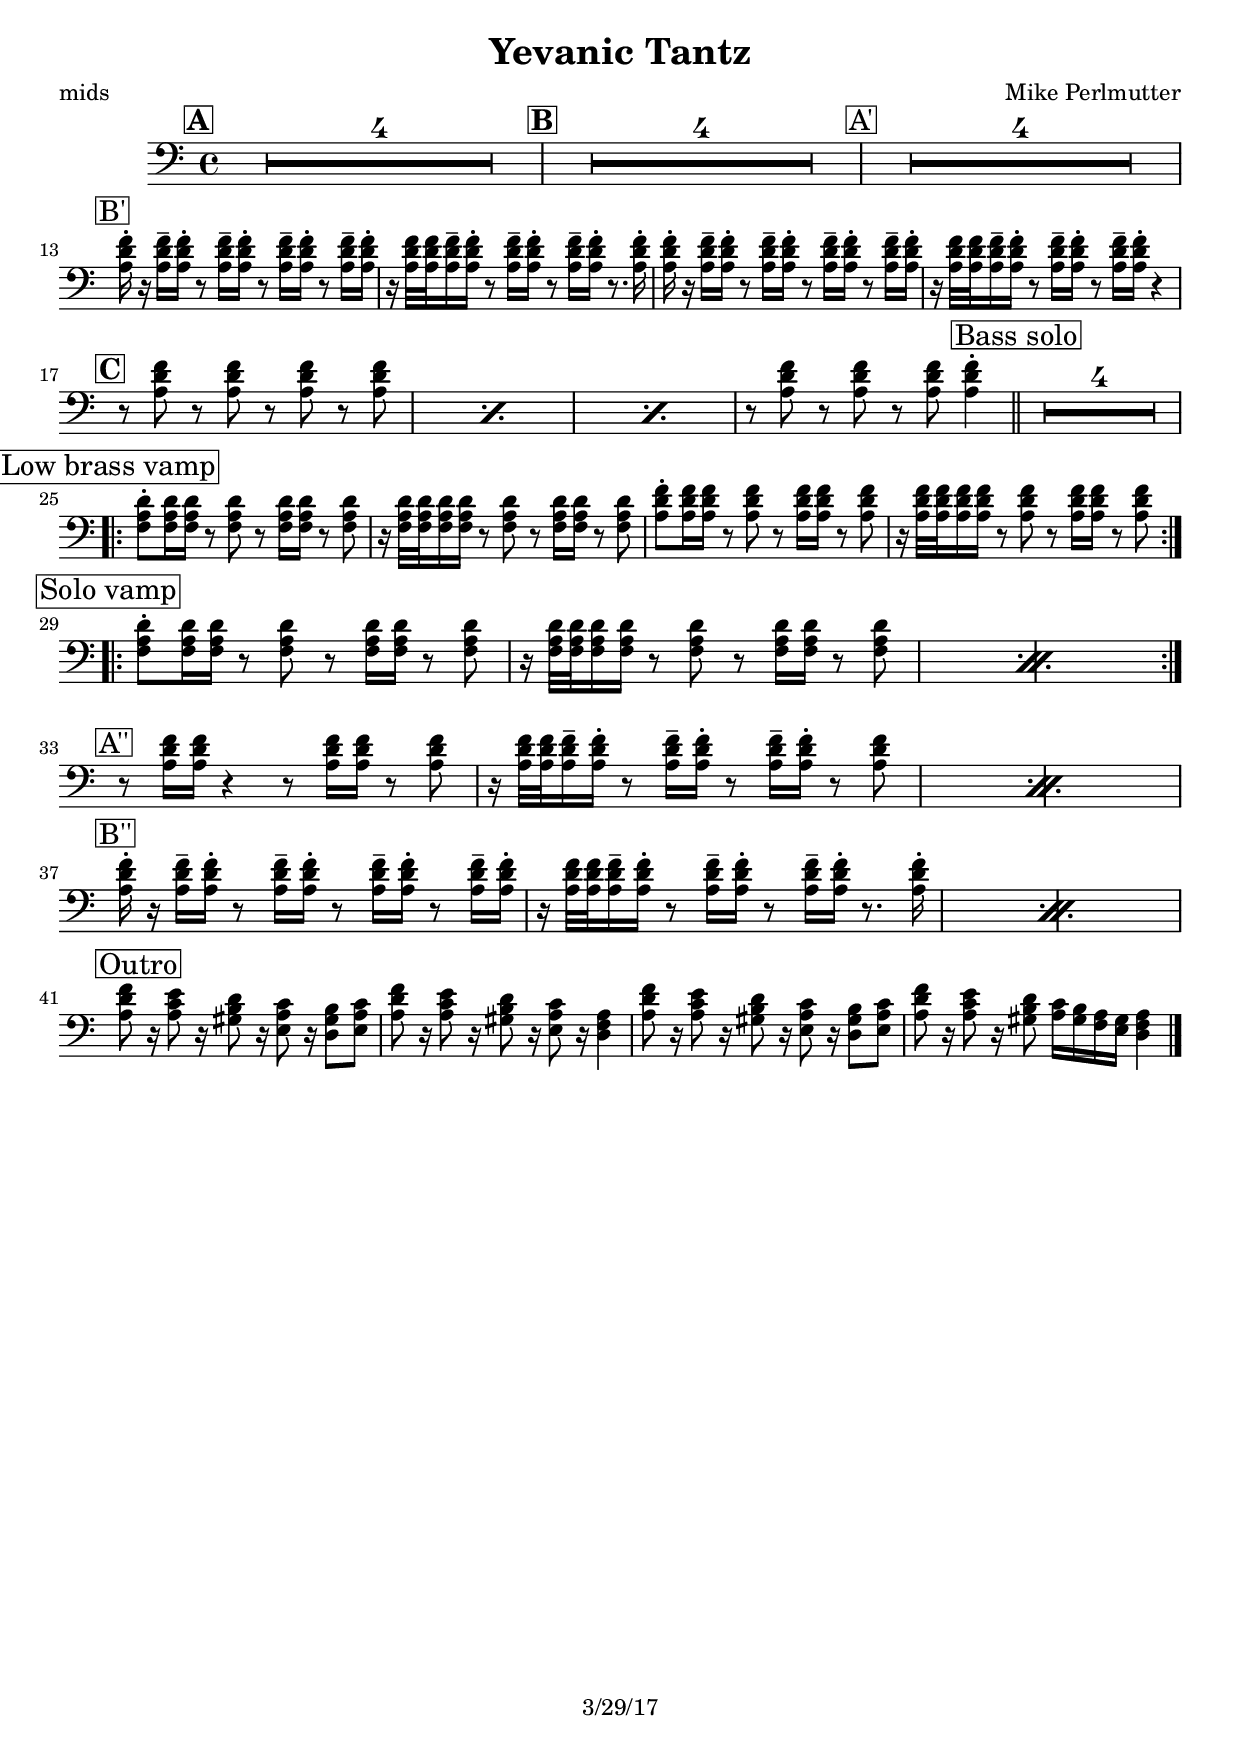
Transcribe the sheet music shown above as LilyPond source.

\version "2.16.0"

\header {

  title = "Yevanic Tantz"
  % subtitle = "trombone solo"
  composer = "Mike Perlmutter"
  poet = "mids"

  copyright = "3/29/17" %date of latest edits

}

Mids=
\relative c' {
  \compressFullBarRests
  \override MultiMeasureRest.expand-limit = #2
  \time 4/4
  \clef  bass 
  
  \mark \default   %% A
  R1*4

  \mark \default  %%% B
  R1*4

 \mark \markup { \box "A'" } 
  R1*4

\break
 \mark \markup { \box "B'" } 
<a d f>16-. r  <a d f>-- <a d f>-.    r8 <a d f>16-- <a d f>-.      r8 <a d f>16-- <a d f>-.      r8 <a d f>16-- <a d f>-.   
 r16  <a d f>32 <a d f>  <a d f>16-- <a d f>-.      r8 <a d f>16-- <a d f>-.      r8 <a d f>16-- <a d f>-.    r8.  <a d f>16-.

<a d f>16-. r  <a d f>-- <a d f>-.    r8 <a d f>16-- <a d f>-.      r8 <a d f>16-- <a d f>-.      r8 <a d f>16-- <a d f>-.   
 r16  <a d f>32 <a d f>  <a d f>16-- <a d f>-.      r8 <a d f>16-- <a d f>-.      r8 <a d f>16-- <a d f>-.    r4

\break 
 \mark \default   %%%% C
 \repeat percent 3  {  r8 <a d f>   r8 <a d f>   r8 <a d f>   r8 <a d f>   }
 r8 <a d f>   r8 <a d f>   r8 <a d f>    <a d f>4-.

\bar "||"

 \mark \markup { \box "Bass solo" } 
  R1*4

\break
 \mark \markup { \box "Low brass vamp" } 
  \repeat volta 2 {  
 <f a d>8-.  <f a d>16 <f a d>   r8 <f a d>     r <f a d>16 <f a d>   r8 <f a d> 
 r16 <f a d>32 <f a d>  <f a d>16 <f a d>    r8 <f a d>   r <f a d>16 <f a d>  r8 <f a d>
 
<a d f>8-.  <a d f>16 <a d f>   r8 <a d f>     r <a d f>16 <a d f>   r8 <a d f> 
r16 <a d f>32 <a d f>  <a d f>16 <a d f>    r8 <a d f>   r <a d f>16 <a d f>  r8 <a d f>
  }  %  end repeat 


\break
 \mark \markup { \box "Solo vamp" } 
  \repeat volta 2 {  
     \repeat percent 2  {  
 <f a d>8-.  <f a d>16 <f a d>   r8 <f a d>     r <f a d>16 <f a d>   r8 <f a d> 
 r16 <f a d>32 <f a d>  <f a d>16 <f a d>    r8 <f a d>   r <f a d>16 <f a d>  r8 <f a d>
     }  % end percent repeat
  }  %  end repeat 


\break
 \mark \markup { \box "A''" } 
     \repeat percent 2  {  
r8 <a d f>16 <a d f>   r4   r8 <a d f>16 <a d f>  r8 <a d f>  |  
 r16  <a d f>32 <a d f>  <a d f>16-- <a d f>-.      r8 <a d f>16-- <a d f>-.      r8 <a d f>16-- <a d f>-.   r8 <a d f>
     }  % end percent repeat


\break
 \mark \markup { \box "B''" } 
 \repeat percent 2  {  
<a d f>16-. r  <a d f>-- <a d f>-.    r8 <a d f>16-- <a d f>-.      r8 <a d f>16-- <a d f>-.      r8 <a d f>16-- <a d f>-.   
 r16  <a d f>32 <a d f>  <a d f>16-- <a d f>-.      r8 <a d f>16-- <a d f>-.      r8 <a d f>16-- <a d f>-.    r8.  <a d f>16-.
 }


\break
 \mark \markup { \box "Outro" } 
<a d f>8 r16  <a c e>8  r16  <gis b d>8  r16  <e a c>8  r16   <d gis b>8  <e a c> 
<a d f>8 r16  <a c e>8  r16  <gis b d>8  r16  <e a c>8   r16  <d f a>4
<a' d f>8 r16  <a c e>8  r16  <gis b d>8  r16  <e a c>8  r16   <d gis b>8  <e a c> 
<a d f>8 r16  <a c e>8  r16  <gis b d>8     <a c>16  <gis b> <f a> <e gis>  <d f a>4
\bar "|."


} %%% end part  



\book {   \bookOutputSuffix "Mids"
  \score { <<
    \set Score.markFormatter = #format-mark-box-alphabet 
    \new Staff \with { \consists "Volta_engraver" } {  \set Staff.midiInstrument = #"alto sax" \clef treble
                                                       \Mids
    }   

           >> \layout { \context { \Score \remove "Volta_engraver"  }  }
           \midi {    \tempo 2 = 100
           }
  } 
}










